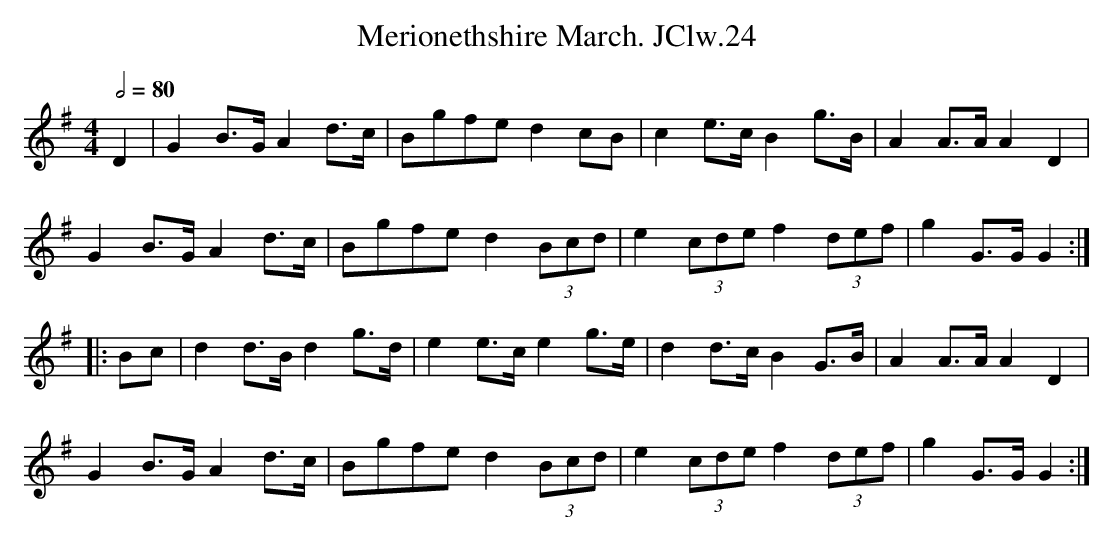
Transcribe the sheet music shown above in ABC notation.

X:1
T:Merionethshire March. JClw.24
L:1/8
M:4/4
Q:1/2=80
K:G
D2|G2B>GA2d>c|Bgfe d2 cB|c2e>cB2 g>B|A2A>AA2D2|!
G2B>GA2d>c|Bgfe d2 (3Bcd|e2(3cde f2(3def|g2G>GG2::!
Bc|d2d>B d2g>d|e2e>c e2g>e|d2d>cB2G>B|A2A>AA2D2|!
G2B>GA2d>c|Bgfe d2 (3Bcd|e2(3cde f2(3def|g2G>GG2:|
